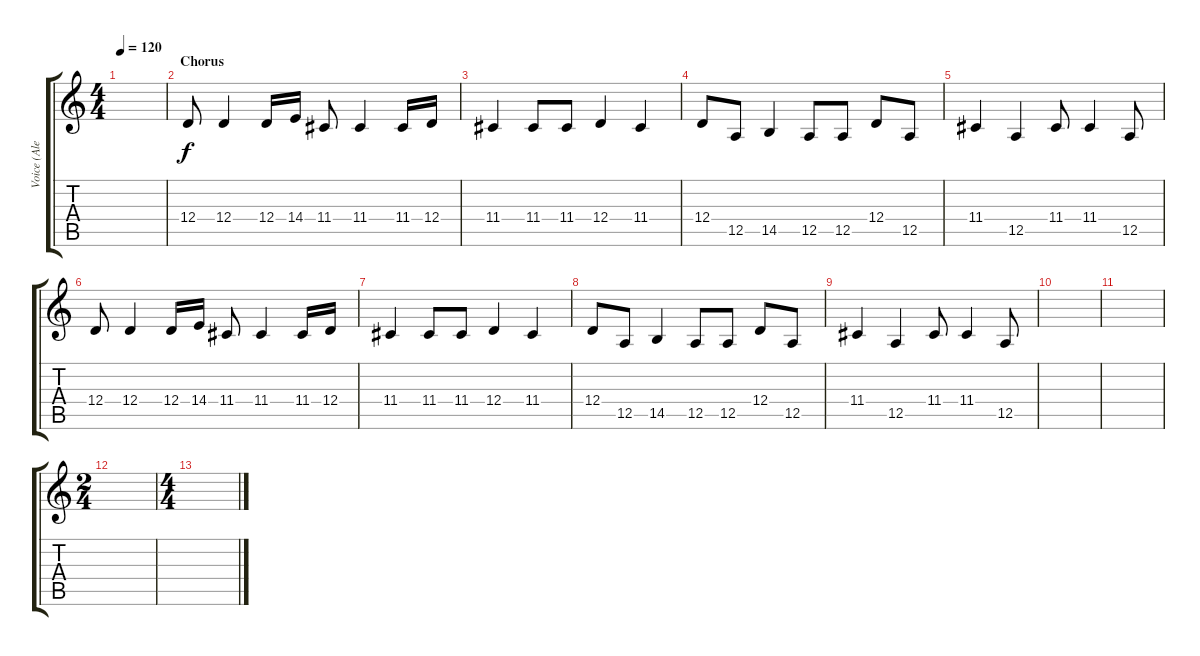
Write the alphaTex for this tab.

\track ("Voice (Alexander)" "Voice (Ale") {instrument cello}
\staff {score tabs}
\tuning (E4 B3 G3 D3 A2 E2) {hide}
\ts (4 4)
\tempo 120
\clef g2
\ks c
|
\section ("" "Chorus")
12.4.8 12.4.4 12.4.16 14.4.16 11.4.8 11.4.4 11.4.16 12.4.16 |
11.4.4 11.4.8 11.4.8 12.4.4 11.4.4 |
12.4.8 12.5.8 14.5.4 12.5.8 12.5.8 12.4.8 12.5.8 |
11.4.4 12.5.4 11.4.8 11.4.4 12.5.8 |
12.4.8 12.4.4 12.4.16 14.4.16 11.4.8 11.4.4 11.4.16 12.4.16 |
11.4.4 11.4.8 11.4.8 12.4.4 11.4.4 |
12.4.8 12.5.8 14.5.4 12.5.8 12.5.8 12.4.8 12.5.8 |
11.4.4 12.5.4 11.4.8 11.4.4 12.5.8 |
|
|
\ts (2 4)
|
\ts (4 4)
